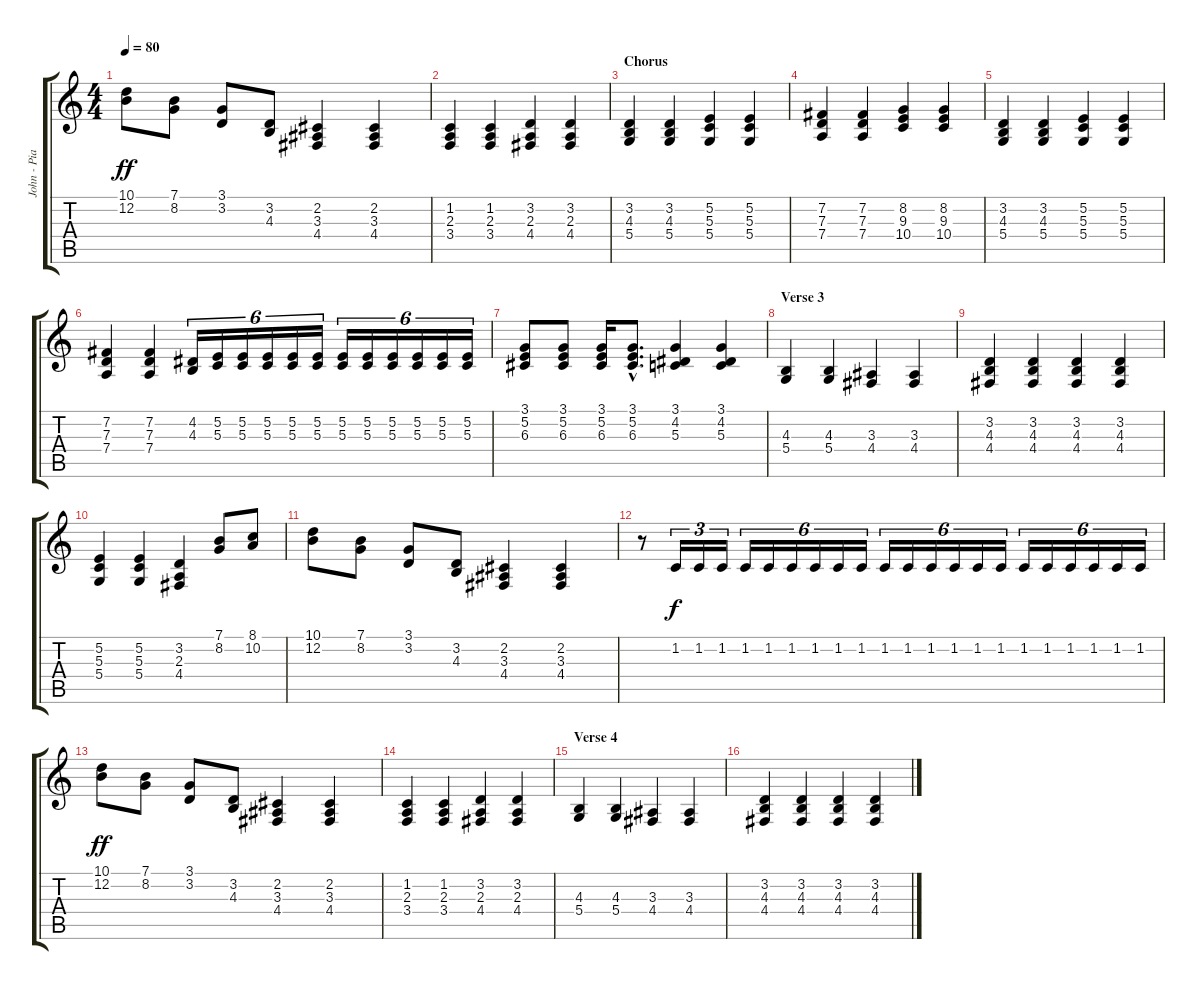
\track ("John - Piano" "John - Pia") {instrument honkytonkpiano}
\staff {score tabs}
\tuning (E4 B3 G3 D3 A2 E2) {hide}
\ts (4 4)
\tempo 80
\clef g2
\ks c
(10.1 12.2).8{dy ff} (7.1 8.2).8 (3.1 3.2).8 (3.2 4.3).8 (2.2 3.3 4.4).4 (2.2 3.3 4.4).4 |
(1.2 2.3 3.4).4 (1.2 2.3 3.4).4 (3.2 2.3 4.4).4 (3.2 2.3 4.4).4 |
\section ("" "Chorus")
(3.2 4.3 5.4).4 (3.2 4.3 5.4).4 (5.2 5.3 5.4).4 (5.2 5.3 5.4).4 |
(7.2 7.3 7.4).4 (7.2 7.3 7.4).4 (8.2 9.3 10.4).4 (8.2 9.3 10.4).4 |
(3.2 4.3 5.4).4 (3.2 4.3 5.4).4 (5.2 5.3 5.4).4 (5.2 5.3 5.4).4 |
(7.2 7.3 7.4).4 (7.2 7.3 7.4).4 (4.2 4.3).16{tu (6 4)} (5.2 5.3).16{tu (6 4)} (5.2 5.3).16{tu (6 4)} (5.2 5.3).16{tu (6 4)} (5.2 5.3).16{tu (6 4)} (5.2 5.3).16{tu (6 4)} (5.2 5.3).16{tu (6 4)} (5.2 5.3).16{tu (6 4)} (5.2 5.3).16{tu (6 4)} (5.2 5.3).16{tu (6 4)} (5.2 5.3).16{tu (6 4)} (5.2 5.3).16{tu (6 4)} |
(3.1 5.2 6.3).8 (3.1 5.2 6.3).8 (3.1 5.2 6.3).16 (3.1{hac} 5.2{hac} 6.3{hac}).8{d} (3.1 4.2 5.3).4 (3.1 4.2 5.3).4 |
\section ("" "Verse 3")
(4.3 5.4).4 (4.3 5.4).4 (3.3 4.4).4 (3.3 4.4).4 |
(3.2 4.3 4.4).4 (3.2 4.3 4.4).4 (3.2 4.3 4.4).4 (3.2 4.3 4.4).4 |
(5.2 5.3 5.4).4 (5.2 5.3 5.4).4 (3.2 2.3 4.4).4 (7.1 8.2).8 (8.1 10.2).8 |
(10.1 12.2).8 (7.1 8.2).8 (3.1 3.2).8 (3.2 4.3).8 (2.2 3.3 4.4).4 (2.2 3.3 4.4).4 |
r.8 1.2.16{tu (3 2) dy f} 1.2.16{tu (3 2)} 1.2.16{tu (3 2)} 1.2.16{tu (6 4)} 1.2.16{tu (6 4)} 1.2.16{tu (6 4)} 1.2.16{tu (6 4)} 1.2.16{tu (6 4)} 1.2.16{tu (6 4)} 1.2.16{tu (6 4)} 1.2.16{tu (6 4)} 1.2.16{tu (6 4)} 1.2.16{tu (6 4)} 1.2.16{tu (6 4)} 1.2.16{tu (6 4)} 1.2.16{tu (6 4)} 1.2.16{tu (6 4)} 1.2.16{tu (6 4)} 1.2.16{tu (6 4)} 1.2.16{tu (6 4)} 1.2.16{tu (6 4)} |
(10.1 12.2).8{dy ff} (7.1 8.2).8 (3.1 3.2).8 (3.2 4.3).8 (2.2 3.3 4.4).4 (2.2 3.3 4.4).4 |
(1.2 2.3 3.4).4 (1.2 2.3 3.4).4 (3.2 2.3 4.4).4 (3.2 2.3 4.4).4 |
\section ("" "Verse 4")
(4.3 5.4).4 (4.3 5.4).4 (3.3 4.4).4 (3.3 4.4).4 |
(3.2 4.3 4.4).4 (3.2 4.3 4.4).4 (3.2 4.3 4.4).4 (3.2 4.3 4.4).4
